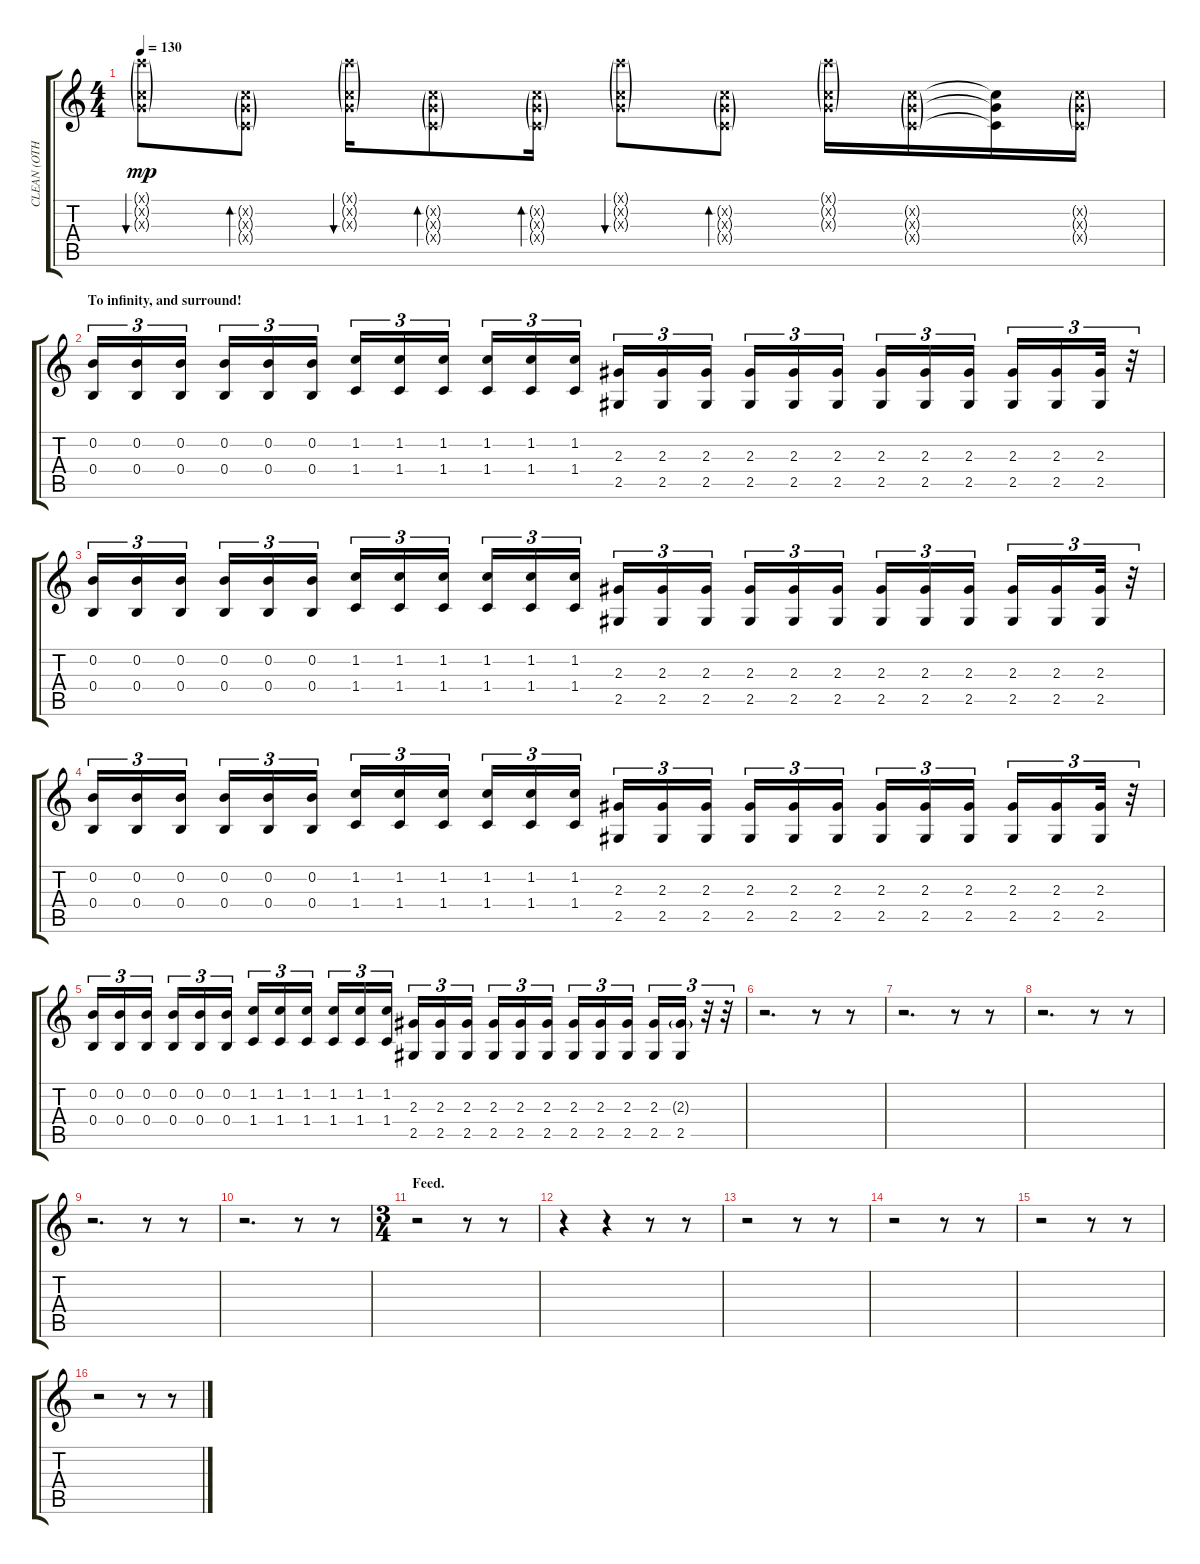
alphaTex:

\track ("CLEAN (OTHER)" "CLEAN (OTH") {instrument acousticguitarsteel}
\staff {score tabs}
\tuning (Eb4 B3 Gb3 B2 Gb2 B1) {hide}
\ts (4 4)
\tempo 130
\clef g2
\ks c
(9.1{g x} 1.2{g x} 1.3{g x}).8{bu 60 dy mp} (1.2{g x} 1.3{g x} 1.4{g x}).8{bd 60} (9.1{g x} 1.2{g x} 1.3{g x}).16{bu 60} (1.2{g x} 1.3{g x} 1.4{g x}).8{bd 60} (1.2{g x} 1.3{g x} 1.4{g x}).16{bd 60} (9.1{g x} 1.2{g x} 1.3{g x}).8{bu 60} (1.2{g x} 1.3{g x} 1.4{g x}).8{bd 60} (9.1{g x} 1.2{g x} 1.3{g x}).16 (1.2{g x} 1.3{g x} 1.4{g x}).16 (1.2{t} 1.3{t} 1.4{t}).16 (1.2{g x} 1.3{g x} 1.4{g x}).16 |
\section ("" "To infinity, and surround!")
(0.2 0.4).16{tu (3 2)} (0.2 0.4).16{tu (3 2)} (0.2 0.4).16{tu (3 2) beam splitsecondary} (0.2 0.4).16{tu (3 2)} (0.2 0.4).16{tu (3 2)} (0.2 0.4).16{tu (3 2)} (1.2 1.4).16{tu (3 2)} (1.2 1.4).16{tu (3 2)} (1.2 1.4).16{tu (3 2) beam splitsecondary} (1.2 1.4).16{tu (3 2)} (1.2 1.4).16{tu (3 2)} (1.2 1.4).16{tu (3 2)} (2.3 2.5).16{tu (3 2)} (2.3 2.5).16{tu (3 2)} (2.3 2.5).16{tu (3 2) beam splitsecondary} (2.3 2.5).16{tu (3 2)} (2.3 2.5).16{tu (3 2)} (2.3 2.5).16{tu (3 2)} (2.3 2.5).16{tu (3 2)} (2.3 2.5).16{tu (3 2)} (2.3 2.5).16{tu (3 2) beam splitsecondary} (2.3 2.5).16{tu (3 2)} (2.3 2.5).16{tu (3 2)} (2.3 2.5).32{tu (3 2)} r.32{tu (3 2)} |
(0.2 0.4).16{tu (3 2)} (0.2 0.4).16{tu (3 2)} (0.2 0.4).16{tu (3 2) beam splitsecondary} (0.2 0.4).16{tu (3 2)} (0.2 0.4).16{tu (3 2)} (0.2 0.4).16{tu (3 2)} (1.2 1.4).16{tu (3 2)} (1.2 1.4).16{tu (3 2)} (1.2 1.4).16{tu (3 2) beam splitsecondary} (1.2 1.4).16{tu (3 2)} (1.2 1.4).16{tu (3 2)} (1.2 1.4).16{tu (3 2)} (2.3 2.5).16{tu (3 2)} (2.3 2.5).16{tu (3 2)} (2.3 2.5).16{tu (3 2) beam splitsecondary} (2.3 2.5).16{tu (3 2)} (2.3 2.5).16{tu (3 2)} (2.3 2.5).16{tu (3 2)} (2.3 2.5).16{tu (3 2)} (2.3 2.5).16{tu (3 2)} (2.3 2.5).16{tu (3 2) beam splitsecondary} (2.3 2.5).16{tu (3 2)} (2.3 2.5).16{tu (3 2)} (2.3 2.5).32{tu (3 2)} r.32{tu (3 2)} |
(0.2 0.4).16{tu (3 2)} (0.2 0.4).16{tu (3 2)} (0.2 0.4).16{tu (3 2) beam splitsecondary} (0.2 0.4).16{tu (3 2)} (0.2 0.4).16{tu (3 2)} (0.2 0.4).16{tu (3 2)} (1.2 1.4).16{tu (3 2)} (1.2 1.4).16{tu (3 2)} (1.2 1.4).16{tu (3 2) beam splitsecondary} (1.2 1.4).16{tu (3 2)} (1.2 1.4).16{tu (3 2)} (1.2 1.4).16{tu (3 2)} (2.3 2.5).16{tu (3 2)} (2.3 2.5).16{tu (3 2)} (2.3 2.5).16{tu (3 2) beam splitsecondary} (2.3 2.5).16{tu (3 2)} (2.3 2.5).16{tu (3 2)} (2.3 2.5).16{tu (3 2)} (2.3 2.5).16{tu (3 2)} (2.3 2.5).16{tu (3 2)} (2.3 2.5).16{tu (3 2) beam splitsecondary} (2.3 2.5).16{tu (3 2)} (2.3 2.5).16{tu (3 2)} (2.3 2.5).32{tu (3 2)} r.32{tu (3 2)} |
(0.2 0.4).16{tu (3 2)} (0.2 0.4).16{tu (3 2)} (0.2 0.4).16{tu (3 2) beam splitsecondary} (0.2 0.4).16{tu (3 2)} (0.2 0.4).16{tu (3 2)} (0.2 0.4).16{tu (3 2)} (1.2 1.4).16{tu (3 2)} (1.2 1.4).16{tu (3 2)} (1.2 1.4).16{tu (3 2) beam splitsecondary} (1.2 1.4).16{tu (3 2)} (1.2 1.4).16{tu (3 2)} (1.2 1.4).16{tu (3 2)} (2.3 2.5).16{tu (3 2)} (2.3 2.5).16{tu (3 2)} (2.3 2.5).16{tu (3 2) beam splitsecondary} (2.3 2.5).16{tu (3 2)} (2.3 2.5).16{tu (3 2)} (2.3 2.5).16{tu (3 2)} (2.3 2.5).16{tu (3 2)} (2.3 2.5).16{tu (3 2)} (2.3 2.5).16{tu (3 2) beam splitsecondary} (2.3 2.5).16{tu (3 2)} (2.3{g} 2.5).16{tu (3 2)} r.32{tu (3 2)} r.32{tu (3 2)} |
r.2{d} r.8 r.8 |
r.2{d} r.8 r.8 |
r.2{d} r.8 r.8 |
r.2{d} r.8 r.8 |
r.2{d} r.8 r.8 |
\ts (3 4)
\section ("" "Feed.")
r.2 r.8 r.8 |
r.4 r.4 r.8 r.8 |
r.2 r.8 r.8 |
r.2 r.8 r.8 |
r.2 r.8 r.8 |
r.2 r.8 r.8
